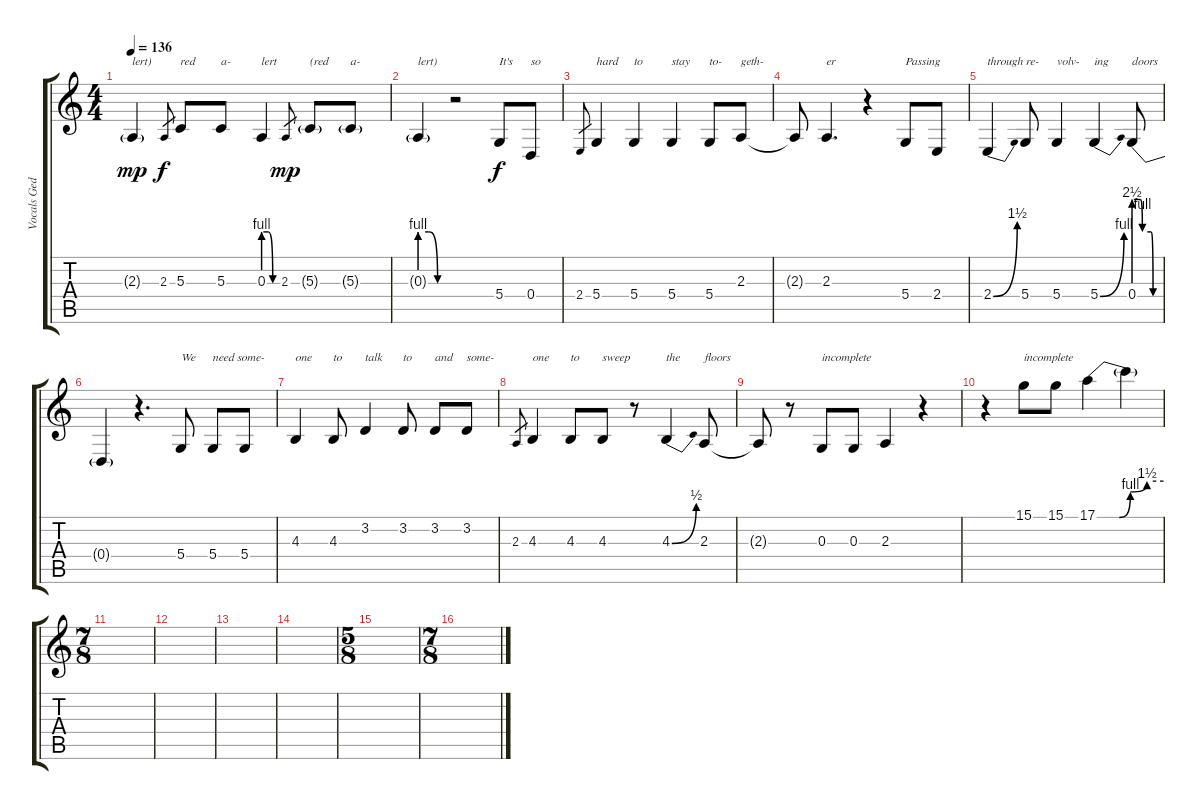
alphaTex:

\track ("Vocals Geddy Lee" "Vocals Ged") {instrument drawbarorgan}
\staff {score tabs}
\tuning (E4 B3 G3 D3 A2 E2) {hide}
\ts (4 4)
\tempo 136
\clef g2
\ks c
2.3{g}.4{txt "lert)" dy mp} 2.3.8{gr dy f} 5.3.8{txt "red"} 5.3.8{txt "a-"} 0.3{be (custom 0 4 20 4 40 0 60 0)}.4{txt "lert"} 2.3.8{gr dy mp} 5.3{g}.8{txt "(red"} 5.3{g}.8{txt "a-"} |
0.3{be (custom 0 4 20 4 40 0 60 0) g}.4{txt "lert)"} r.2 5.4.8{txt "It's" dy f} 0.4.8{txt "so"} |
2.4.8{gr} 5.4.4{txt "hard"} 5.4.4{txt "to"} 5.4.4{txt "stay"} 5.4.8{txt "to-"} 2.3.8{txt "geth-"} |
2.3{t}.8 2.3.4{d txt "er"} r.4 5.4.8{txt "Passing"} 2.4.8 |
2.4{be (bend 0 0 60 6)}.4{txt "through re-"} 5.4.8 5.4.4{txt "volv-"} 5.4{be (bend 0 0 60 4)}.4{txt "ing"} 0.4{be (custom 0 10 15 10 20 4 40 4 45 0 60 0)}.8{txt "doors"} |
0.4{t}.4 r.4{d} 5.4.8{txt "We"} 5.4.8{txt "need some-"} 5.4.8 |
4.3.4{txt "one"} 4.3.8{txt "to"} 3.2.4{txt "talk"} 3.2.8{txt "to"} 3.2.8{txt "and"} 3.2.8{txt "some-"} |
2.3.8{gr} 4.3.4{txt "one"} 4.3.8{txt "to"} 4.3.8{txt "sweep"} r.8 4.3{be (bend 0 0 60 2)}.4{txt "the"} 2.3.8{txt "floors"} |
2.3{t}.8 r.8 0.3.8{txt "incomplete"} 0.3.8 2.3.4 r.4 |
r.4 15.1.8{txt "incomplete"} 15.1.8 17.1{be (custom 0 0 20 0 30 4 45 6 60 6)}.4 17.1{t}.4 |
\ts (7 8)
|
|
|
|
\ts (5 8)
|
\ts (7 8)
